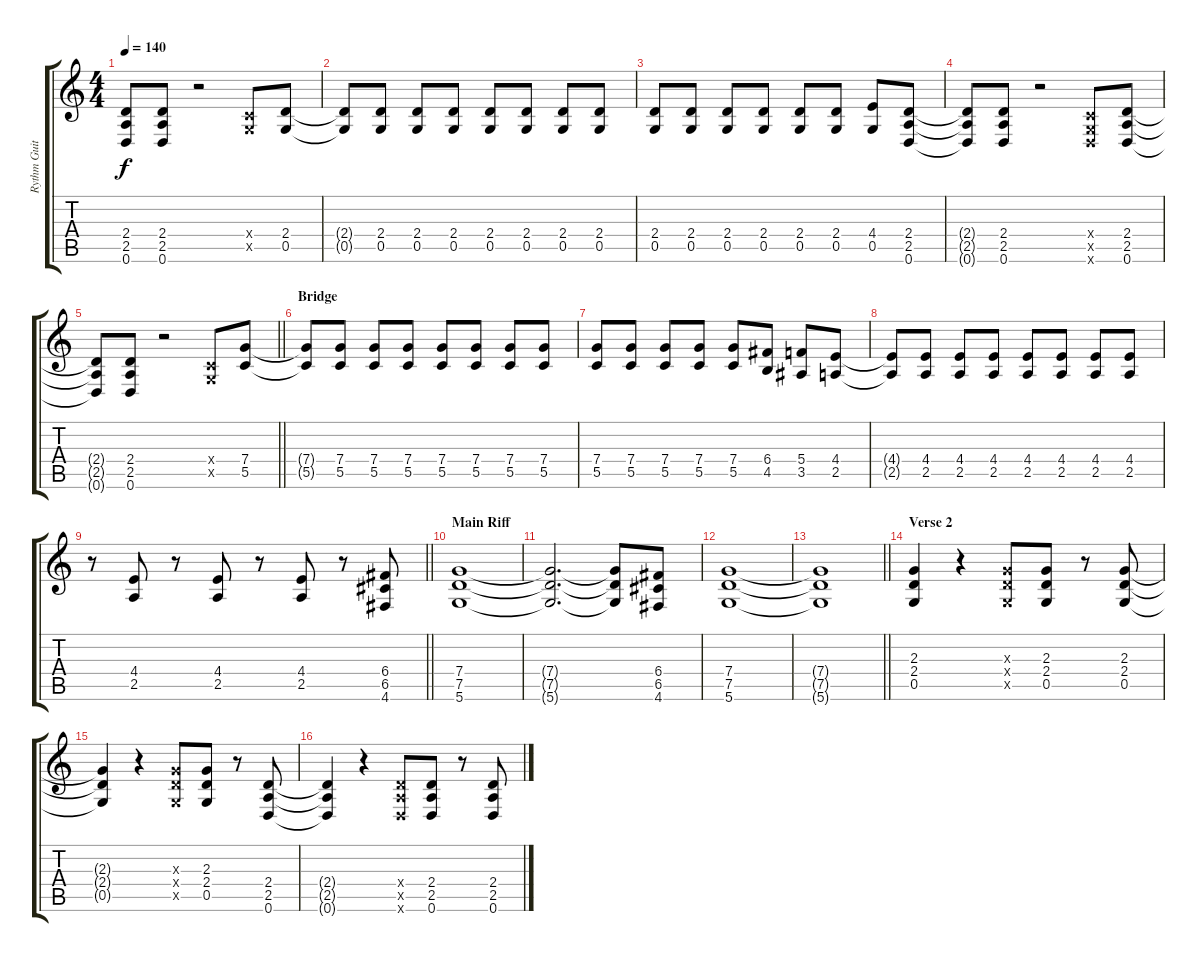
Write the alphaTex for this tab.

\track ("Rythm Guitar" "Rythm Guit") {instrument overdrivenguitar}
\staff {score tabs}
\tuning (D4 A3 F3 C3 G2 D2) {hide}
\ts (4 4)
\tempo 140
\clef g2
\ks c
(2.4{t} 2.5{t} 0.6{t}).8{dy f} (2.4 2.5 0.6).8 r.2 (0.4{x} 0.5{x}).8 (2.4 0.5).8 |
(2.4{t} 0.5{t}).8 (2.4 0.5).8 (2.4 0.5).8 (2.4 0.5).8 (2.4 0.5).8 (2.4 0.5).8 (2.4 0.5).8 (2.4 0.5).8 |
(2.4 0.5).8 (2.4 0.5).8 (2.4 0.5).8 (2.4 0.5).8 (2.4 0.5).8 (2.4 0.5).8 (4.4 0.5).8 (2.4 2.5 0.6).8 |
(2.4{t} 2.5{t} 0.6{t}).8 (2.4 2.5 0.6).8 r.2 (0.4{x} 0.5{x} 0.6{x}).8 (2.4 2.5 0.6).8 |
\barLineRight lightlight
(2.4{t} 2.5{t} 0.6{t}).8 (2.4 2.5 0.6).8 r.2 (0.4{x} 0.5{x}).8 (7.4 5.5).8 |
\section ("" "Bridge")
(7.4{t} 5.5{t}).8 (7.4 5.5).8 (7.4 5.5).8 (7.4 5.5).8 (7.4 5.5).8 (7.4 5.5).8 (7.4 5.5).8 (7.4 5.5).8 |
(7.4 5.5).8 (7.4 5.5).8 (7.4 5.5).8 (7.4 5.5).8 (7.4 5.5).8 (6.4 4.5).8 (5.4 3.5).8 (4.4 2.5).8 |
(4.4{t} 2.5{t}).8 (4.4 2.5).8 (4.4 2.5).8 (4.4 2.5).8 (4.4 2.5).8 (4.4 2.5).8 (4.4 2.5).8 (4.4 2.5).8 |
\barLineRight lightlight
r.8 (4.4 2.5).8 r.8 (4.4 2.5).8 r.8 (4.4 2.5).8 r.8 (6.4 6.5 4.6).8 |
\section ("" "Main Riff")
(7.4 7.5 5.6).1 |
(7.4{t} 7.5{t} 5.6{t}).2{d} (7.4{t} 7.5{t} 5.6{t}).8 (6.4 6.5 4.6).8 |
(7.4 7.5 5.6).1 |
\barLineRight lightlight
(7.4{t} 7.5{t} 5.6{t}).1 |
\section ("" "Verse 2")
(2.3 2.4 0.5).4 r.4 (2.3{x} 2.4{x} 0.5{x}).8 (2.3 2.4 0.5).8 r.8 (2.3 2.4 0.5).8 |
(2.3{t} 2.4{t} 0.5{t}).4 r.4 (2.3{x} 2.4{x} 0.5{x}).8 (2.3 2.4 0.5).8 r.8 (2.4 2.5 0.6).8 |
(2.4{t} 2.5{t} 0.6{t}).4 r.4 (2.4{x} 2.5{x} 0.6{x}).8 (2.4 2.5 0.6).8 r.8 (2.4 2.5 0.6).8
